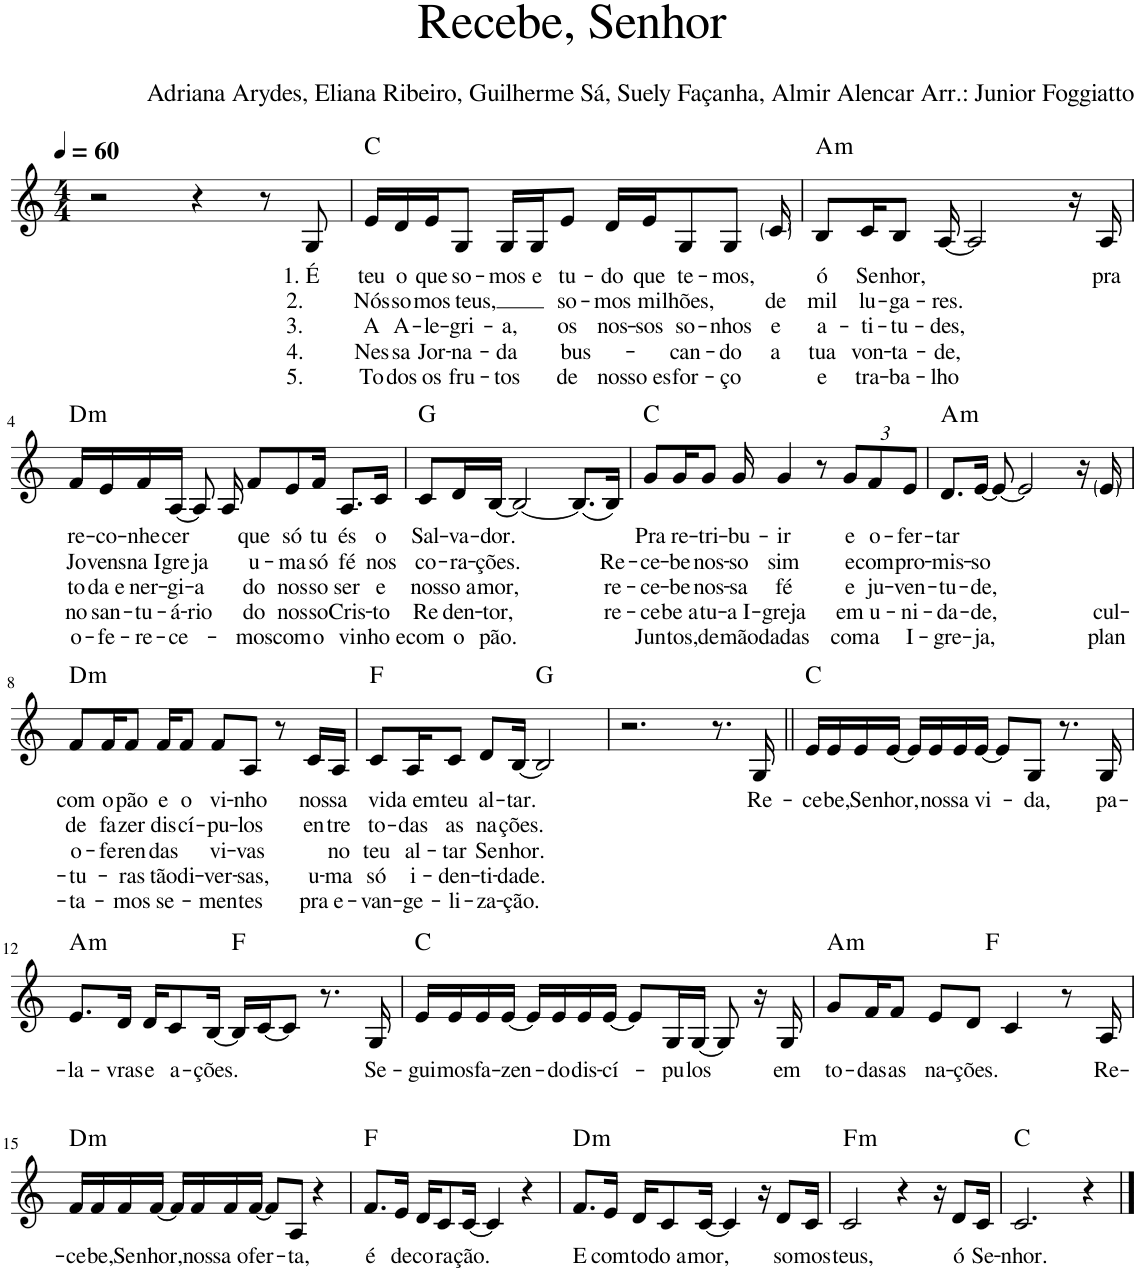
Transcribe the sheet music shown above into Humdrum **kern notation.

**kern	**text	**text	**text	**text	**text	**harte
*part1	*part1	*part1	*part1	*part1	*part1	*part1
*staff1	*staff1	*staff1	*staff1	*staff1	*staff1	*
*I"Voz	*	*	*	*	*	*
*I'Vo.	*	*	*	*	*	*
*clefG2	*	*	*	*	*	*
*k[]	*	*	*	*	*	*
*M4/4	*	*	*	*	*	*
*MM60	*	*	*	*	*	*
=1	=1	=1	=1	=1	=1	=1
2r	.	.	.	.	.	.
4r	.	.	.	.	.	.
8r	.	.	.	.	.	.
!	!LO:LY:b	!LO:LY:b	!LO:LY:b	!LO:LY:b	!LO:LY:b	!
8G/	1. É	2.	3.	4.	5.	.
=2	=2	=2	=2	=2	=2	=2
!	!LO:LY:b	!LO:LY:b	!LO:LY:b	!LO:LY:b	!LO:LY:b	!
16e/LL	teu	Nós	A	Nes-	To-	C:maj
!	!LO:LY:b	!LO:LY:b	!LO:LY:b	!LO:LY:b	!LO:LY:b	!
16d/	o	so-	A-	-sa	-dos	.
!	!LO:LY:b	!LO:LY:b	!LO:LY:b	!LO:LY:b	!LO:LY:b	!
16e/J	que	-mos	-le-	Jor-	os	.
!	!LO:LY:b	!LO:LY:b	!LO:LY:b	!LO:LY:b	!LO:LY:b	!
8G/J	so-	teus,	-gri-	-na-	fru-	.
!	!LO:LY:b	!	!LO:LY:b	!LO:LY:b	!LO:LY:b	!
16G/LL	-mos	.	-a,	-da	-tos	.
!	!LO:LY:b	!	!	!	!	!
16G/J	e	.	.	.	.	.
!	!LO:LY:b	!LO:LY:b	!LO:LY:b	!LO:LY:b	!LO:LY:b	!
8e/J	tu-	so-	os	bus-	de	.
!	!LO:LY:b	!LO:LY:b	!LO:LY:b	!	!LO:LY:b	!
16d/LL	-do	-mos	nos-	.	nos-	.
!	!LO:LY:b	!LO:LY:b	!LO:LY:b	!	!LO:LY:b	!
16e/J	que	mi-	-sos	.	-so es-	.
!	!LO:LY:b	!LO:LY:b	!LO:LY:b	!LO:LY:b	!LO:LY:b	!
8G/	te-	-lhões,	so-	-can-	-for-	.
!	!LO:LY:b	!	!LO:LY:b	!LO:LY:b	!LO:LY:b	!
8G/J	-mos,	.	-nhos	-do	-ço	.
!	!	!LO:LY:b	!LO:LY:b	!LO:LY:b	!	!
16c/	.	de	e	a	.	.
=3	=3	=3	=3	=3	=3	=3
!	!LO:LY:b	!LO:LY:b	!LO:LY:b	!LO:LY:b	!LO:LY:b	!LO:H:kt=m
8B/L	ó	mil	a-	tua	e	A:min
!	!LO:LY:b	!LO:LY:b	!LO:LY:b	!LO:LY:b	!LO:LY:b	!
16c/K	Se-	lu-	-ti-	von-	tra-	.
!	!LO:LY:b	!LO:LY:b	!LO:LY:b	!LO:LY:b	!LO:LY:b	!
8B/J	-nhor,	-ga-	-tu-	-ta-	-ba-	.
!	!	!LO:LY:b	!LO:LY:b	!LO:LY:b	!LO:LY:b	!
[16A/	.	-res.	-des,	-de,	-lho	.
2A/]	.	.	.	.	.	.
16r	.	.	.	.	.	.
!	!LO:LY:b	!	!	!	!	!
16A/	pra	.	.	.	.	.
!!LO:LB:g=z
=4	=4	=4	=4	=4	=4	=4
!	!LO:LY:b	!LO:LY:b	!LO:LY:b	!LO:LY:b	!LO:LY:b	!LO:H:kt=m
16f/LL	re-	Jo-	to-	no	o-	D:min
!	!LO:LY:b	!LO:LY:b	!LO:LY:b	!LO:LY:b	!LO:LY:b	!
16e/	-co-	-vens	-da e-	san-	-fe-	.
!	!LO:LY:b	!LO:LY:b	!LO:LY:b	!LO:LY:b	!LO:LY:b	!
16f/	-nhe-	na I-	-ner-	-tu-	-re-	.
!	!LO:LY:b	!LO:LY:b	!LO:LY:b	!LO:LY:b	!LO:LY:b	!
[16A/JJ	-cer	-gre-	-gi-	-á-	-ce-	.
!	!	!LO:LY:b	!LO:LY:b	!LO:LY:b	!	!
8A/]	.	-ja	-a	-rio	.	.
16A/	.	.	.	.	.	.
!	!LO:LY:b	!LO:LY:b	!LO:LY:b	!LO:LY:b	!LO:LY:b	!
8f/L	que	u-	do	do	-mos	.
!	!LO:LY:b	!LO:LY:b	!LO:LY:b	!LO:LY:b	!LO:LY:b	!
8e/	só	-ma	nos-	nos-	com	.
!	!LO:LY:b	!LO:LY:b	!LO:LY:b	!LO:LY:b	!LO:LY:b	!
16f/Jk	tu	só	-so	-so	o	.
!	!LO:LY:b	!LO:LY:b	!LO:LY:b	!LO:LY:b	!LO:LY:b	!
8.A/L	és	fé	ser	Cris-	vi-	.
!	!LO:LY:b	!LO:LY:b	!LO:LY:b	!LO:LY:b	!LO:LY:b	!
16c/Jk	o	nos	e	-to	-nho e	.
=5	=5	=5	=5	=5	=5	=5
!	!LO:LY:b	!LO:LY:b	!LO:LY:b	!LO:LY:b	!LO:LY:b	!
8c/L	Sal-	co-	nos-	Re-	com	G:maj
!	!LO:LY:b	!LO:LY:b	!LO:LY:b	!LO:LY:b	!LO:LY:b	!
16d/L	-va-	-ra-	-so a-	-den-	o	.
!	!LO:LY:b	!LO:LY:b	!LO:LY:b	!LO:LY:b	!LO:LY:b	!
[16B/JJ	-dor.	-ções.	-mor,	-tor,	pão.	.
2B/_	.	.	.	.	.	.
(8.B/L]	.	.	.	.	.	.
!	!	!LO:LY:b	!LO:LY:b	!LO:LY:b	!	!
16B/Jk)	.	Re-	re-	re-	.	.
=6	=6	=6	=6	=6	=6	=6
!	!LO:LY:b	!LO:LY:b	!LO:LY:b	!LO:LY:b	!LO:LY:b	!
8g/L	Pra	-ce-	-ce-	-ce-	Jun-	C:maj
!	!LO:LY:b	!LO:LY:b	!LO:LY:b	!LO:LY:b	!LO:LY:b	!
16g/K	re-	-be	-be	-be a	-tos,	.
!	!LO:LY:b	!LO:LY:b	!LO:LY:b	!LO:LY:b	!LO:LY:b	!
8g/J	-tri-	nos-	nos-	tu-	de	.
!	!LO:LY:b	!LO:LY:b	!LO:LY:b	!LO:LY:b	!LO:LY:b	!
16g/	-bu-	-so	-sa	-a I-	mão	.
!	!LO:LY:b	!LO:LY:b	!LO:LY:b	!LO:LY:b	!LO:LY:b	!
4g/	-ir	sim	fé	-greja	dadas	.
8r	.	.	.	.	.	.
*Xbrackettup	*	*	*	*	*	*
!	!LO:LY:b	!LO:LY:b	!LO:LY:b	!LO:LY:b	!LO:LY:b	!
12g/L	e	e	e	em	com	.
!	!LO:LY:b	!LO:LY:b	!LO:LY:b	!LO:LY:b	!LO:LY:b	!
12f/	o-	com-	ju-	u-	a	.
!	!LO:LY:b	!LO:LY:b	!LO:LY:b	!LO:LY:b	!LO:LY:b	!
12e/J	-fer-	-pro-	-ven-	-ni-	I-	.
=7	=7	=7	=7	=7	=7	=7
!	!LO:LY:b	!LO:LY:b	!LO:LY:b	!LO:LY:b	!LO:LY:b	!LO:H:kt=m
8.d/L	-tar	-mis-	-tu-	-da-	-gre-	A:min
!	!	!LO:LY:b	!LO:LY:b	!LO:LY:b	!LO:LY:b	!
[16e/Jk	.	-so	-de,	-de,	-ja,	.
8e/_	.	.	.	.	.	.
2e/]	.	.	.	.	.	.
16r	.	.	.	.	.	.
!	!	!	!	!LO:LY:b	!LO:LY:b	!
16e/	.	.	.	cul-	plan-	.
!!LO:LB:g=z
=8	=8	=8	=8	=8	=8	=8
!	!LO:LY:b	!LO:LY:b	!LO:LY:b	!LO:LY:b	!LO:LY:b	!LO:H:kt=m
8f/L	com	de	o-	-tu-	-ta-	D:min
!	!LO:LY:b	!LO:LY:b	!LO:LY:b	!	!	!
16f/K	o	fa-	-fe-	.	.	.
!	!LO:LY:b	!LO:LY:b	!LO:LY:b	!LO:LY:b	!LO:LY:b	!
8f/J	pão	-zer	-ren-	-ras	-mos	.
!	!LO:LY:b	!LO:LY:b	!LO:LY:b	!LO:LY:b	!LO:LY:b	!
16f/KL	e	dis-	-das	tão	se-	.
!	!LO:LY:b	!LO:LY:b	!	!LO:LY:b	!	!
8f/J	o	-cí-	.	di-	.	.
!	!LO:LY:b	!LO:LY:b	!LO:LY:b	!LO:LY:b	!LO:LY:b	!
8f/L	vi-	-pu-	vi-	-ver-	-men-	.
!	!LO:LY:b	!LO:LY:b	!LO:LY:b	!LO:LY:b	!LO:LY:b	!
8A/J	-nho	-los	-vas	-sas,	-tes	.
8r	.	.	.	.	.	.
!	!LO:LY:b	!LO:LY:b	!	!LO:LY:b	!LO:LY:b	!
16c/LL	nos-	en-	.	u-	pra	.
!	!LO:LY:b	!LO:LY:b	!LO:LY:b	!LO:LY:b	!LO:LY:b	!
16A/JJ	-sa	-tre	no	-ma	e-	.
=9	=9	=9	=9	=9	=9	=9
!	!LO:LY:b	!LO:LY:b	!LO:LY:b	!LO:LY:b	!LO:LY:b	!
8c/L	vi-	to-	teu	só	-van-	F:maj
!	!LO:LY:b	!LO:LY:b	!LO:LY:b	!LO:LY:b	!LO:LY:b	!
16A/K	-da em	-das	al-	i-	-ge-	.
!	!LO:LY:b	!LO:LY:b	!LO:LY:b	!LO:LY:b	!LO:LY:b	!
8c/J	teu	as	-tar	-den-	-li-	.
!	!LO:LY:b	!LO:LY:b	!LO:LY:b	!LO:LY:b	!LO:LY:b	!
8d/L	al-	na-	Se-	-ti-	-za-	.
!	!LO:LY:b	!LO:LY:b	!LO:LY:b	!LO:LY:b	!LO:LY:b	!
[16B/Jk	-tar.	-ções.	-nhor.	-dade.	-ção.	.
2B/]	.	.	.	.	.	G:maj
=10	=10	=10	=10	=10	=10	=10
2.r	.	.	.	.	.	.
8.r	.	.	.	.	.	.
!	!LO:LY:b	!	!	!	!	!
16G/	Re-	.	.	.	.	.
=11||	=11||	=11||	=11||	=11||	=11||	=11||
!	!LO:LY:b	!	!	!	!	!
16e/LL	-ce-	.	.	.	.	C:maj
!	!LO:LY:b	!	!	!	!	!
16e/	-be,	.	.	.	.	.
!	!LO:LY:b	!	!	!	!	!
16e/	Se-	.	.	.	.	.
!	!LO:LY:b	!	!	!	!	!
[16e/JJ	-nhor,	.	.	.	.	.
16e/LL]	.	.	.	.	.	.
!	!LO:LY:b	!	!	!	!	!
16e/	nos-	.	.	.	.	.
!	!LO:LY:b	!	!	!	!	!
16e/	-sa	.	.	.	.	.
!	!LO:LY:b	!	!	!	!	!
[16e/JJ	vi-	.	.	.	.	.
8e/L]	.	.	.	.	.	.
!	!LO:LY:b	!	!	!	!	!
8G/J	-da,	.	.	.	.	.
8.r	.	.	.	.	.	.
!	!LO:LY:b	!	!	!	!	!
16G/	pa-	.	.	.	.	.
!!LO:LB:g=z
=12	=12	=12	=12	=12	=12	=12
!	!LO:LY:b	!	!	!	!	!LO:H:kt=m
8.e/L	-la-	.	.	.	.	A:min
!	!LO:LY:b	!	!	!	!	!
16d/Jk	-vras	.	.	.	.	.
!	!LO:LY:b	!	!	!	!	!
16d/KL	e	.	.	.	.	.
!	!LO:LY:b	!	!	!	!	!
8c/	a-	.	.	.	.	.
!	!LO:LY:b	!	!	!	!	!
[16B/Jk	-ções.	.	.	.	.	.
16B/LL]	.	.	.	.	.	F:maj
[16c/J	.	.	.	.	.	.
8c/J]	.	.	.	.	.	.
8.r	.	.	.	.	.	.
!	!LO:LY:b	!	!	!	!	!
16G/	Se-	.	.	.	.	.
=13	=13	=13	=13	=13	=13	=13
!	!LO:LY:b	!	!	!	!	!
16e/LL	-gui-	.	.	.	.	C:maj
!	!LO:LY:b	!	!	!	!	!
16e/	-mos	.	.	.	.	.
!	!LO:LY:b	!	!	!	!	!
16e/	fa-	.	.	.	.	.
!	!LO:LY:b	!	!	!	!	!
[16e/JJ	-zen-	.	.	.	.	.
16e/LL]	.	.	.	.	.	.
!	!LO:LY:b	!	!	!	!	!
16e/	-do	.	.	.	.	.
!	!LO:LY:b	!	!	!	!	!
16e/	dis-	.	.	.	.	.
!	!LO:LY:b	!	!	!	!	!
[16e/JJ	-cí-	.	.	.	.	.
8e/L]	.	.	.	.	.	.
!	!LO:LY:b	!	!	!	!	!
16G/L	-pu-	.	.	.	.	.
!	!LO:LY:b	!	!	!	!	!
[16G/JJ	-los	.	.	.	.	.
8G/]	.	.	.	.	.	.
16r	.	.	.	.	.	.
!	!LO:LY:b	!	!	!	!	!
16G/	em	.	.	.	.	.
=14	=14	=14	=14	=14	=14	=14
!	!LO:LY:b	!	!	!	!	!LO:H:kt=m
*^	*	*	*	*	*	*
8g/L	2ryy	to-	.	.	.	.	A:min
!	!	!LO:LY:b	!	!	!	!	!
16f/K	.	-das	.	.	.	.	.
!	!	!LO:LY:b	!	!	!	!	!
8f/J	.	as	.	.	.	.	.
!	!	!LO:LY:b	!	!	!	!	!
8e/L	.	na-	.	.	.	.	.
!	!	!LO:LY:b	!	!	!	!	!
8d/J	.	-ções.	.	.	.	.	.
.	2ryy	.	.	.	.	.	F:maj
4c/	.	.	.	.	.	.	.
8r	.	.	.	.	.	.	.
!	!	!LO:LY:b	!	!	!	!	!
16A/	.	Re-	.	.	.	.	.
!!LO:LB:g=z	!!
=15	=15	=15	=15	=15	=15	=15	=15
!	!	!LO:LY:b	!	!	!	!	!LO:H:kt=m
*v	*v	*	*	*	*	*	*
16f/LL	-ce-	.	.	.	.	D:min
!	!LO:LY:b	!	!	!	!	!
16f/	-be,	.	.	.	.	.
!	!LO:LY:b	!	!	!	!	!
16f/	Se-	.	.	.	.	.
!	!LO:LY:b	!	!	!	!	!
[16f/JJ	-nhor,	.	.	.	.	.
16f/LL]	.	.	.	.	.	.
!	!LO:LY:b	!	!	!	!	!
16f/	nos-	.	.	.	.	.
!	!LO:LY:b	!	!	!	!	!
16f/	-sa o-	.	.	.	.	.
!	!LO:LY:b	!	!	!	!	!
[16f/JJ	-fer-	.	.	.	.	.
8f/L]	.	.	.	.	.	.
!	!LO:LY:b	!	!	!	!	!
8A/J	-ta,	.	.	.	.	.
4r	.	.	.	.	.	.
=16	=16	=16	=16	=16	=16	=16
!	!LO:LY:b	!	!	!	!	!
8.f/L	é	.	.	.	.	F:maj
!	!LO:LY:b	!	!	!	!	!
16e/Jk	de	.	.	.	.	.
!	!LO:LY:b	!	!	!	!	!
16d/KL	co-	.	.	.	.	.
!	!LO:LY:b	!	!	!	!	!
8c/	-ra-	.	.	.	.	.
!	!LO:LY:b	!	!	!	!	!
[16c/Jk	-ção.	.	.	.	.	.
4c/]	.	.	.	.	.	.
4r	.	.	.	.	.	.
=17	=17	=17	=17	=17	=17	=17
!	!LO:LY:b	!	!	!	!	!LO:H:kt=m
8.f/L	E	.	.	.	.	D:min
!	!LO:LY:b	!	!	!	!	!
16e/Jk	com	.	.	.	.	.
!	!LO:LY:b	!	!	!	!	!
16d/KL	to-	.	.	.	.	.
!	!LO:LY:b	!	!	!	!	!
8c/	-do a-	.	.	.	.	.
!	!LO:LY:b	!	!	!	!	!
[16c/Jk	-mor,	.	.	.	.	.
4c/]	.	.	.	.	.	.
16r	.	.	.	.	.	.
!	!LO:LY:b	!	!	!	!	!
8d/L	so-	.	.	.	.	.
!	!LO:LY:b	!	!	!	!	!
16c/Jk	-mos	.	.	.	.	.
=18	=18	=18	=18	=18	=18	=18
!	!LO:LY:b	!	!	!	!	!LO:H:kt=m
2c/	teus,	.	.	.	.	F:min
4r	.	.	.	.	.	.
16r	.	.	.	.	.	.
!	!LO:LY:b	!	!	!	!	!
8d/L	ó	.	.	.	.	.
!	!LO:LY:b	!	!	!	!	!
16c/Jk	Se-	.	.	.	.	.
=19	=19	=19	=19	=19	=19	=19
!	!LO:LY:b	!	!	!	!	!
2.c/	-nhor.	.	.	.	.	C:maj
4r	.	.	.	.	.	.
==	==	==	==	==	==	==
*-	*-	*-	*-	*-	*-	*-
